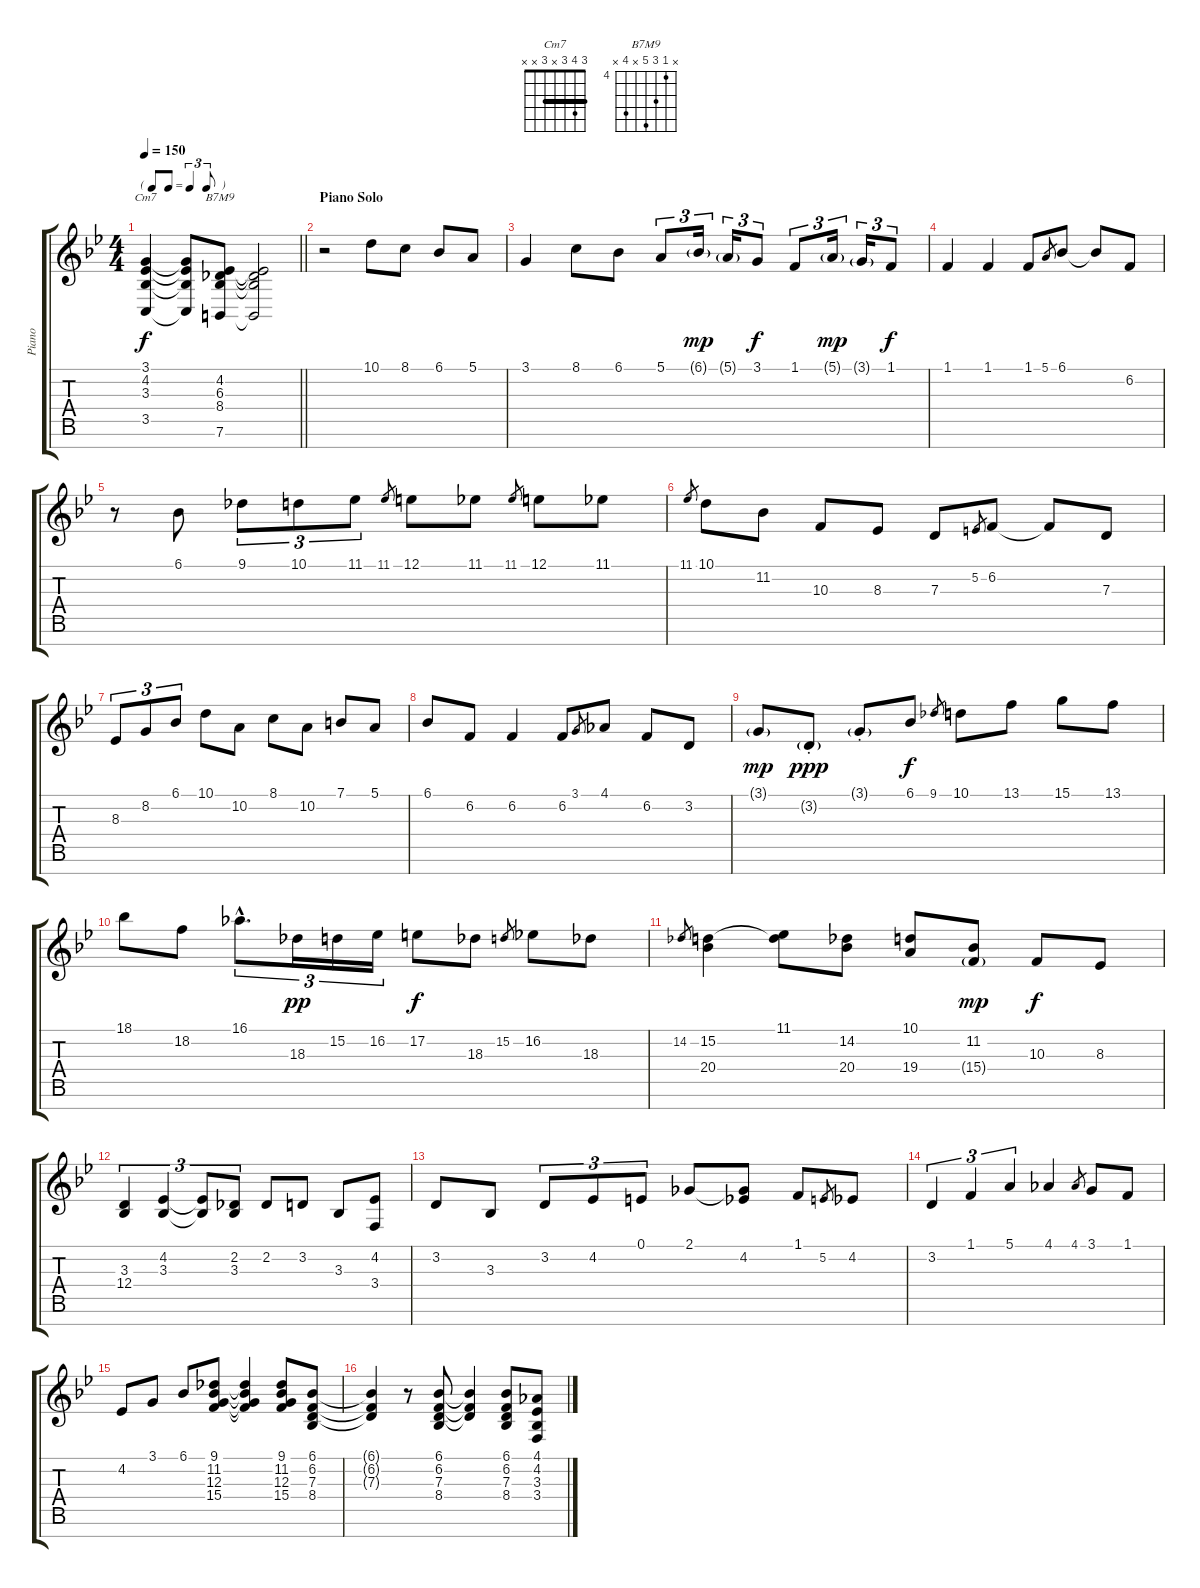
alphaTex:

\track ("Piano" "Piano") {instrument acousticgrandpiano}
\staff {score tabs}
\tuning (E4 B3 G3 D3 A2 E2 B1) {hide}
\chord ("Cm7" 3 4 3 x 3 x x) {barre 3}
\chord ("B7M9" x 4 6 8 x 7 x) {firstfret 4}
\ts (4 4)
\tf triplet8th
\tempo 150
\clef g2
\barLineRight lightlight
\ks bb
(3.1 4.2 3.3 3.5).4{ch "Cm7" dy f} (3.1{t} 4.2{t} 3.3{t} 3.5{t}).8 (4.2 6.3 8.4 7.6).8{ch "B7M9"} (4.2{t} 6.3{t} 8.4{t} 7.6{t}).2 |
\section ("" "Piano Solo")
r.2 10.1.8 8.1.8 6.1.8 5.1.8 |
3.1.4 8.1.8 6.1.8 5.1.8{tu (3 2)} 6.1{g}.16{tu (3 2) dy mp} 5.1{g}.16{tu (3 2)} 3.1.8{tu (3 2) dy f} 1.1.8{tu (3 2)} 5.1{g}.16{tu (3 2) dy mp} 3.1{g}.16{tu (3 2)} 1.1.8{tu (3 2) dy f} |
1.1.4 1.1.4 1.1.8 5.1.8{gr} 6.1.8 6.1{t}.8 6.2.8 |
r.8 6.1.8 9.1.8{tu (3 2)} 10.1.8{tu (3 2)} 11.1.8{tu (3 2)} 11.1.8{gr} 12.1.8 11.1.8 11.1.8{gr} 12.1.8 11.1.8 |
11.1.8{gr} 10.1.8 11.2.8 10.3.8 8.3.8 7.3.8 5.2.8{gr} 6.2.8 6.2{t}.8 7.3.8 |
8.3.8{tu (3 2)} 8.2.8{tu (3 2)} 6.1.8{tu (3 2)} 10.1.8 10.2.8 8.1.8 10.2.8 7.1.8 5.1.8 |
6.1.8 6.2.8 6.2.4 6.2.8 3.1.8{gr} 4.1.8 6.2.8 3.2.8 |
3.1{g}.8{dy mp} 3.2{g st}.8{dy ppp} 3.1{g st}.8 6.1.8{dy f} 9.1.8{gr} 10.1.8 13.1.8 15.1.8 13.1.8 |
18.1.8 18.2.8 16.1{hac}.8{d tu (3 2)} 18.3.16{tu (3 2) dy pp} 15.2.16{tu (3 2)} 16.2.16{tu (3 2)} 17.2.8{dy f} 18.3.8 15.2.8{gr} 16.2.8 18.3.8 |
14.2.8{gr} (15.2 20.4).4 (11.1 15.2{t}).8 (14.2 20.4).8 (10.1 19.4).8 (11.2 15.4{g}).8{dy mp} 10.3.8{dy f} 8.3.8 |
(3.3 12.4).4{tu (3 2)} (4.2 3.3).4{tu (3 2)} (4.2{t} 3.3{t}).8{tu (3 2)} (2.2 3.3).8{tu (3 2)} 2.2.8 3.2.8 3.3.8 (4.2 3.4).8 |
3.2.8 3.3.8 3.2.8{tu (3 2)} 4.2.8{tu (3 2)} 0.1.8{tu (3 2)} 2.1.8 (2.1{t} 4.2).8 1.1.8 5.2.8{gr} 4.2.8 |
3.2.4{tu (3 2)} 1.1.4{tu (3 2)} 5.1.4{tu (3 2)} 4.1.4 4.1.8{gr} 3.1.8 1.1.8 |
4.2.8 3.1.8 6.1.8 (9.1 11.2 12.3 15.4).8 (9.1{t} 11.2{t} 12.3{t} 15.4{t}).4 (9.1 11.2 12.3 15.4).8 (6.1 6.2 7.3 8.4).8 |
(6.1{t} 6.2{t} 7.3{t}).4 r.8 (6.1 6.2 7.3 8.4).8 (6.1{t} 6.2{t} 7.3{t}).4 (6.1 6.2 7.3 8.4).8 (4.1 4.2 3.3 3.4).8
